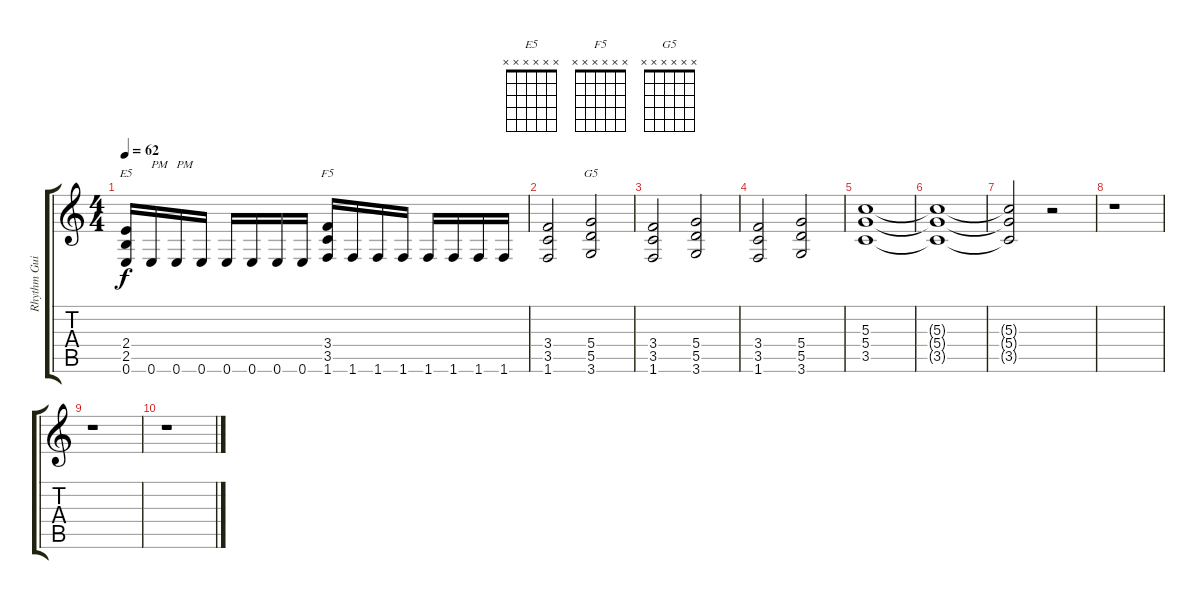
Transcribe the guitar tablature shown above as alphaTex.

\track ("Rhythm Guitar: Izzy Stradlin" "Rhythm Gui") {instrument electricguitarjazz}
\staff {score tabs}
\tuning (E4 B3 G3 D3 A2 E2) {hide}
\chord ("E5" x x x x x x)
\chord ("F5" x x x x x x)
\chord ("G5" x x x x x x)
\ts (4 4)
\tempo 62
\clef g2
\ks c
(2.4 2.5 0.6).16{ch "E5" dy f instrument overdrivenguitar} 0.6.16{txt "PM" instrument overdrivenguitar} 0.6.16{txt "PM" instrument overdrivenguitar} 0.6.16{instrument overdrivenguitar} 0.6.16{instrument overdrivenguitar} 0.6.16{instrument overdrivenguitar} 0.6.16{instrument overdrivenguitar} 0.6.16{instrument overdrivenguitar} (3.4 3.5 1.6).16{ch "F5" instrument overdrivenguitar} 1.6.16{instrument overdrivenguitar} 1.6.16{instrument overdrivenguitar} 1.6.16{instrument overdrivenguitar} 1.6.16{instrument overdrivenguitar} 1.6.16{instrument overdrivenguitar} 1.6.16{instrument overdrivenguitar} 1.6.16{instrument overdrivenguitar} |
(3.4 3.5 1.6).2{instrument overdrivenguitar} (5.4 5.5 3.6).2{ch "G5" instrument overdrivenguitar} |
(3.4 3.5 1.6).2{instrument overdrivenguitar} (5.4 5.5 3.6).2{instrument overdrivenguitar} |
(3.4 3.5 1.6).2{instrument overdrivenguitar} (5.4 5.5 3.6).2{instrument overdrivenguitar} |
(5.3 5.4 3.5).1{instrument overdrivenguitar} |
(5.3{t} 5.4{t} 3.5{t}).1 |
(5.3{t} 5.4{t} 3.5{t}).2 r.2 |
r.1 |
r.1 |
r.1
